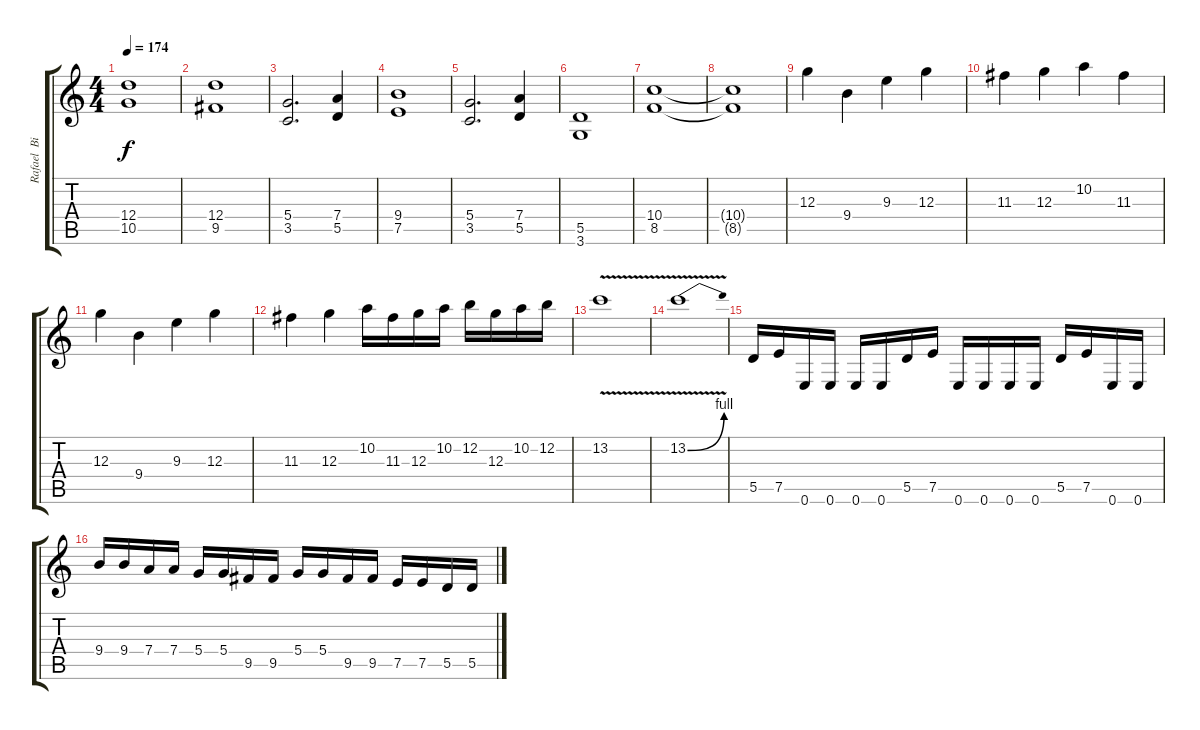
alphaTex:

\track ("Rafael  Bittencourt" "Rafael  Bi") {instrument distortionguitar}
\staff {score tabs}
\tuning (E4 B3 G3 D3 A2 E2) {hide}
\ts (4 4)
\tempo 174
\clef g2
\ks c
(12.4 10.5).1{dy f} |
(12.4 9.5).1 |
(5.4 3.5).2{d} (7.4 5.5).4 |
(9.4 7.5).1 |
(5.4 3.5).2{d} (7.4 5.5).4 |
(5.5 3.6).1 |
(10.4 8.5).1 |
(10.4{t} 8.5{t}).1 |
12.3.4 9.4.4 9.3.4 12.3.4 |
11.3.4 12.3.4 10.2.4 11.3.4 |
12.3.4 9.4.4 9.3.4 12.3.4 |
11.3.4 12.3.4 10.2.16 11.3.16 12.3.16 10.2.16 12.2.16 12.3.16 10.2.16 12.2.16 |
13.2{v}.1 |
13.2{be (bend 0 0 60 4) v}.1 |
5.5.16 7.5.16 0.6.16 0.6.16 0.6.16 0.6.16 5.5.16 7.5.16 0.6.16 0.6.16 0.6.16 0.6.16 5.5.16 7.5.16 0.6.16 0.6.16 |
9.4.16 9.4.16 7.4.16 7.4.16 5.4.16 5.4.16 9.5.16 9.5.16 5.4.16 5.4.16 9.5.16 9.5.16 7.5.16 7.5.16 5.5.16 5.5.16
